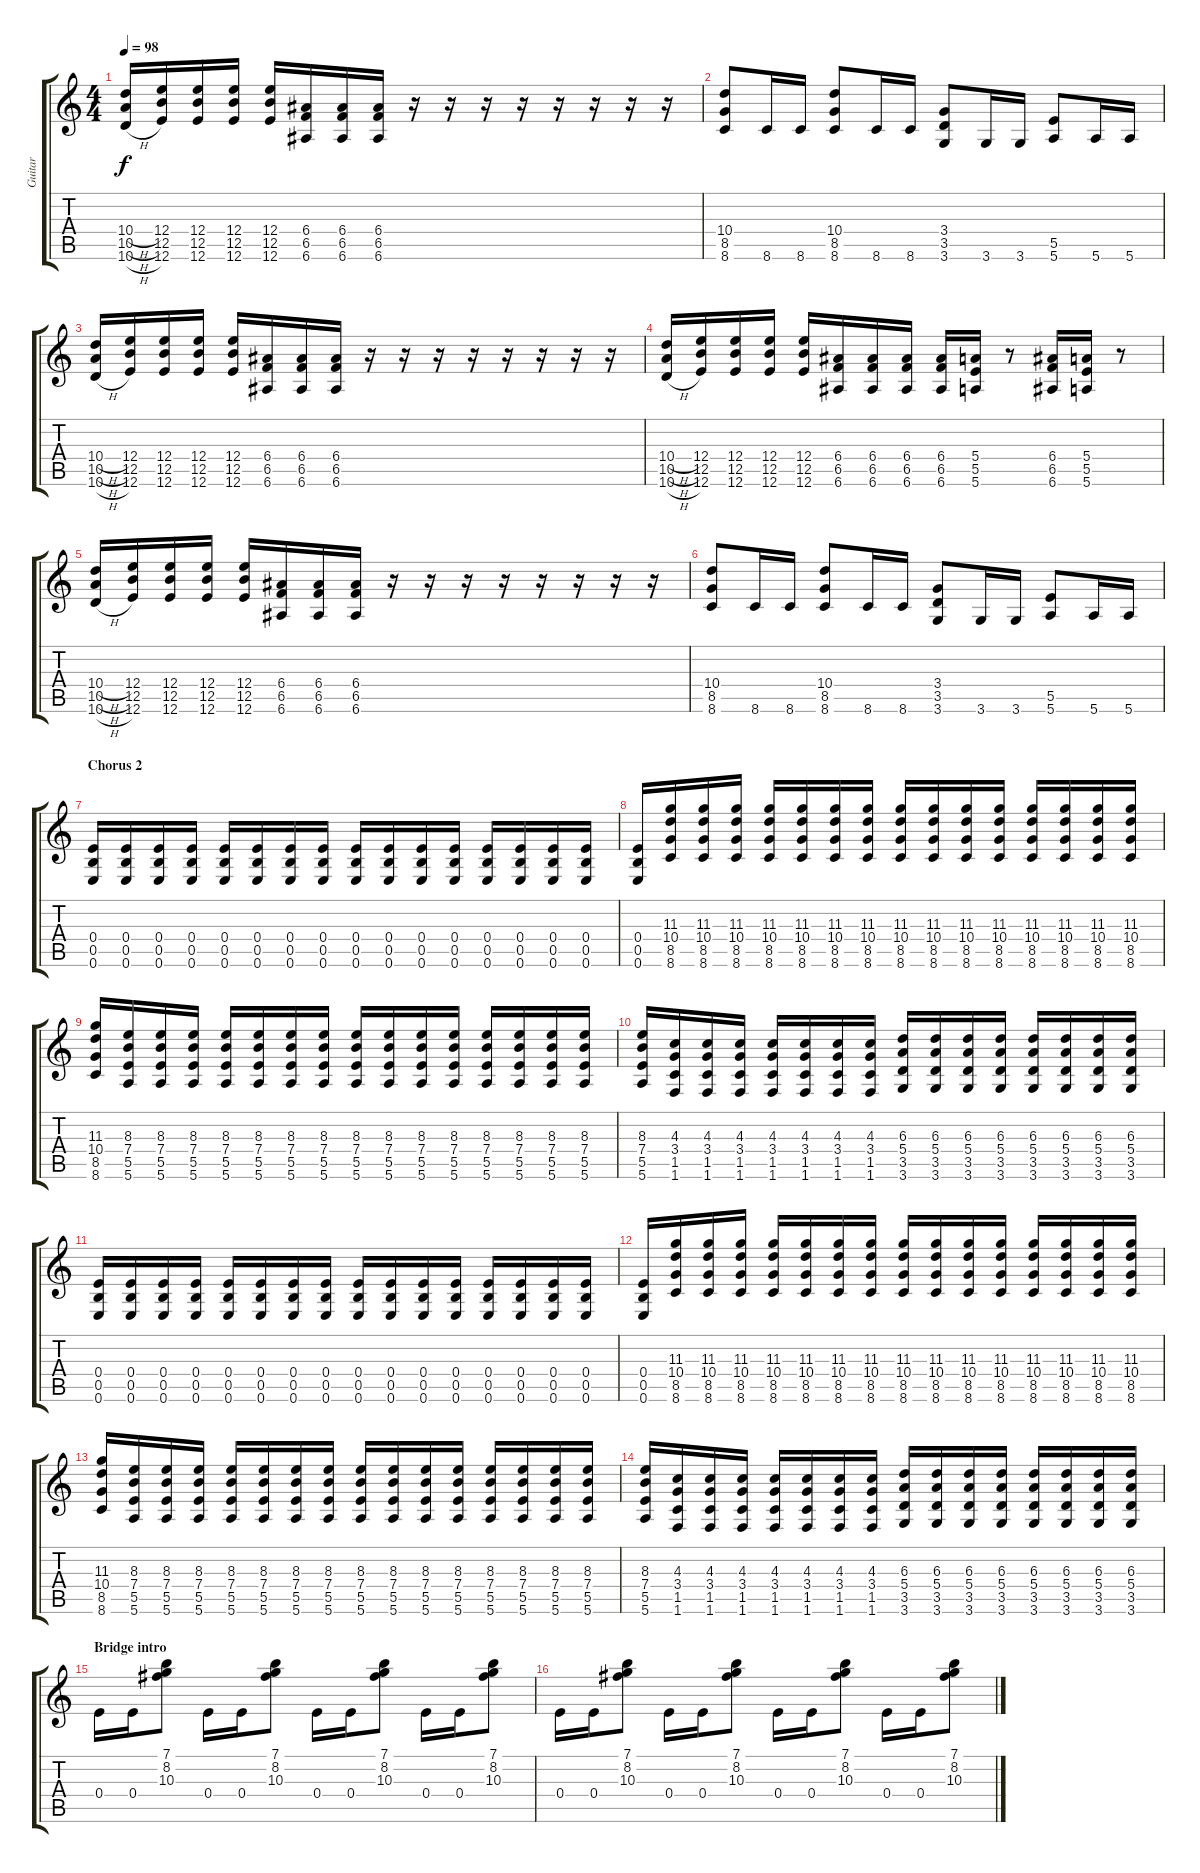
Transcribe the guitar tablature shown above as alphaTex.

\track ("Guitar " "Guitar ") {instrument distortionguitar}
\staff {score tabs}
\tuning (E4 B3 Ab3 E3 B2 E2) {hide}
\ts (4 4)
\tempo 98
\clef g2
\ks c
(10.4{h} 10.5{h} 10.6{h}).16{dy f} (12.4 12.5 12.6).16 (12.4 12.5 12.6).16 (12.4 12.5 12.6).16 (12.4 12.5 12.6).16 (6.4 6.5 6.6).16 (6.4 6.5 6.6).16 (6.4 6.5 6.6).16 r.16 r.16 r.16 r.16 r.16 r.16 r.16 r.16 |
(10.4 8.5 8.6).8 8.6.16 8.6.16 (10.4 8.5 8.6).8 8.6.16 8.6.16 (3.4 3.5 3.6).8 3.6.16 3.6.16 (5.5 5.6).8 5.6.16 5.6.16 |
(10.4{h} 10.5{h} 10.6{h}).16 (12.4 12.5 12.6).16 (12.4 12.5 12.6).16 (12.4 12.5 12.6).16 (12.4 12.5 12.6).16 (6.4 6.5 6.6).16 (6.4 6.5 6.6).16 (6.4 6.5 6.6).16 r.16 r.16 r.16 r.16 r.16 r.16 r.16 r.16 |
(10.4{h} 10.5{h} 10.6{h}).16 (12.4 12.5 12.6).16 (12.4 12.5 12.6).16 (12.4 12.5 12.6).16 (12.4 12.5 12.6).16 (6.4 6.5 6.6).16 (6.4 6.5 6.6).16 (6.4 6.5 6.6).16 (6.4 6.5 6.6).16 (5.4 5.5 5.6).16 r.8 (6.4 6.5 6.6).16 (5.4 5.5 5.6).16 r.8 |
(10.4{h} 10.5{h} 10.6{h}).16 (12.4 12.5 12.6).16 (12.4 12.5 12.6).16 (12.4 12.5 12.6).16 (12.4 12.5 12.6).16 (6.4 6.5 6.6).16 (6.4 6.5 6.6).16 (6.4 6.5 6.6).16 r.16 r.16 r.16 r.16 r.16 r.16 r.16 r.16 |
(10.4 8.5 8.6).8 8.6.16 8.6.16 (10.4 8.5 8.6).8 8.6.16 8.6.16 (3.4 3.5 3.6).8 3.6.16 3.6.16 (5.5 5.6).8 5.6.16 5.6.16 |
\section ("" "Chorus 2")
(0.4 0.5 0.6).16 (0.4 0.5 0.6).16 (0.4 0.5 0.6).16 (0.4 0.5 0.6).16 (0.4 0.5 0.6).16 (0.4 0.5 0.6).16 (0.4 0.5 0.6).16 (0.4 0.5 0.6).16 (0.4 0.5 0.6).16 (0.4 0.5 0.6).16 (0.4 0.5 0.6).16 (0.4 0.5 0.6).16 (0.4 0.5 0.6).16 (0.4 0.5 0.6).16 (0.4 0.5 0.6).16 (0.4 0.5 0.6).16 |
(0.4 0.5 0.6).16 (11.3 10.4 8.5 8.6).16 (11.3 10.4 8.5 8.6).16 (11.3 10.4 8.5 8.6).16 (11.3 10.4 8.5 8.6).16 (11.3 10.4 8.5 8.6).16 (11.3 10.4 8.5 8.6).16 (11.3 10.4 8.5 8.6).16 (11.3 10.4 8.5 8.6).16 (11.3 10.4 8.5 8.6).16 (11.3 10.4 8.5 8.6).16 (11.3 10.4 8.5 8.6).16 (11.3 10.4 8.5 8.6).16 (11.3 10.4 8.5 8.6).16 (11.3 10.4 8.5 8.6).16 (11.3 10.4 8.5 8.6).16 |
(11.3 10.4 8.5 8.6).16 (8.3 7.4 5.5 5.6).16 (8.3 7.4 5.5 5.6).16 (8.3 7.4 5.5 5.6).16 (8.3 7.4 5.5 5.6).16 (8.3 7.4 5.5 5.6).16 (8.3 7.4 5.5 5.6).16 (8.3 7.4 5.5 5.6).16 (8.3 7.4 5.5 5.6).16 (8.3 7.4 5.5 5.6).16 (8.3 7.4 5.5 5.6).16 (8.3 7.4 5.5 5.6).16 (8.3 7.4 5.5 5.6).16 (8.3 7.4 5.5 5.6).16 (8.3 7.4 5.5 5.6).16 (8.3 7.4 5.5 5.6).16 |
(8.3 7.4 5.5 5.6).16 (4.3 3.4 1.5 1.6).16 (4.3 3.4 1.5 1.6).16 (4.3 3.4 1.5 1.6).16 (4.3 3.4 1.5 1.6).16 (4.3 3.4 1.5 1.6).16 (4.3 3.4 1.5 1.6).16 (4.3 3.4 1.5 1.6).16 (6.3 5.4 3.5 3.6).16 (6.3 5.4 3.5 3.6).16 (6.3 5.4 3.5 3.6).16 (6.3 5.4 3.5 3.6).16 (6.3 5.4 3.5 3.6).16 (6.3 5.4 3.5 3.6).16 (6.3 5.4 3.5 3.6).16 (6.3 5.4 3.5 3.6).16 |
(0.4 0.5 0.6).16 (0.4 0.5 0.6).16 (0.4 0.5 0.6).16 (0.4 0.5 0.6).16 (0.4 0.5 0.6).16 (0.4 0.5 0.6).16 (0.4 0.5 0.6).16 (0.4 0.5 0.6).16 (0.4 0.5 0.6).16 (0.4 0.5 0.6).16 (0.4 0.5 0.6).16 (0.4 0.5 0.6).16 (0.4 0.5 0.6).16 (0.4 0.5 0.6).16 (0.4 0.5 0.6).16 (0.4 0.5 0.6).16 |
(0.4 0.5 0.6).16 (11.3 10.4 8.5 8.6).16 (11.3 10.4 8.5 8.6).16 (11.3 10.4 8.5 8.6).16 (11.3 10.4 8.5 8.6).16 (11.3 10.4 8.5 8.6).16 (11.3 10.4 8.5 8.6).16 (11.3 10.4 8.5 8.6).16 (11.3 10.4 8.5 8.6).16 (11.3 10.4 8.5 8.6).16 (11.3 10.4 8.5 8.6).16 (11.3 10.4 8.5 8.6).16 (11.3 10.4 8.5 8.6).16 (11.3 10.4 8.5 8.6).16 (11.3 10.4 8.5 8.6).16 (11.3 10.4 8.5 8.6).16 |
(11.3 10.4 8.5 8.6).16 (8.3 7.4 5.5 5.6).16 (8.3 7.4 5.5 5.6).16 (8.3 7.4 5.5 5.6).16 (8.3 7.4 5.5 5.6).16 (8.3 7.4 5.5 5.6).16 (8.3 7.4 5.5 5.6).16 (8.3 7.4 5.5 5.6).16 (8.3 7.4 5.5 5.6).16 (8.3 7.4 5.5 5.6).16 (8.3 7.4 5.5 5.6).16 (8.3 7.4 5.5 5.6).16 (8.3 7.4 5.5 5.6).16 (8.3 7.4 5.5 5.6).16 (8.3 7.4 5.5 5.6).16 (8.3 7.4 5.5 5.6).16 |
(8.3 7.4 5.5 5.6).16 (4.3 3.4 1.5 1.6).16 (4.3 3.4 1.5 1.6).16 (4.3 3.4 1.5 1.6).16 (4.3 3.4 1.5 1.6).16 (4.3 3.4 1.5 1.6).16 (4.3 3.4 1.5 1.6).16 (4.3 3.4 1.5 1.6).16 (6.3 5.4 3.5 3.6).16 (6.3 5.4 3.5 3.6).16 (6.3 5.4 3.5 3.6).16 (6.3 5.4 3.5 3.6).16 (6.3 5.4 3.5 3.6).16 (6.3 5.4 3.5 3.6).16 (6.3 5.4 3.5 3.6).16 (6.3 5.4 3.5 3.6).16 |
\section ("" "Bridge intro")
0.4.16 0.4.16 (7.1 8.2 10.3).8 0.4.16 0.4.16 (7.1 8.2 10.3).8 0.4.16 0.4.16 (7.1 8.2 10.3).8 0.4.16 0.4.16 (7.1 8.2 10.3).8 |
0.4.16 0.4.16 (7.1 8.2 10.3).8 0.4.16 0.4.16 (7.1 8.2 10.3).8 0.4.16 0.4.16 (7.1 8.2 10.3).8 0.4.16 0.4.16 (7.1 8.2 10.3).8
